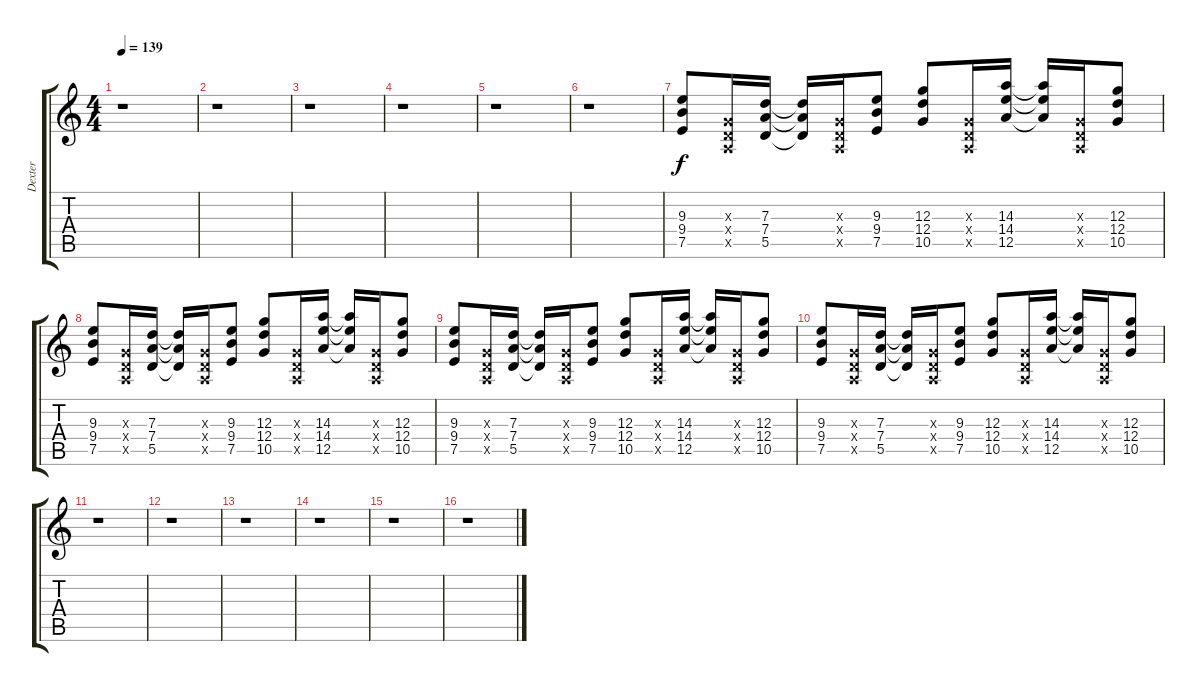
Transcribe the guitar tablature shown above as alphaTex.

\track ("Dexter" "Dexter") {instrument distortionguitar}
\staff {score tabs}
\tuning (E4 B3 G3 D3 A2 D2) {hide}
\ts (4 4)
\tempo 139
\clef g2
\ks c
r.1{dy f} |
r.1 |
r.1 |
r.1 |
r.1 |
r.1 |
(9.3 9.4 7.5).8 (0.3{x} 0.4{x} 0.5{x}).16 (7.3 7.4 5.5).16 (7.3{t} 7.4{t} 5.5{t}).16 (0.3{x} 0.4{x} 0.5{x}).16 (9.3 9.4 7.5).8 (12.3 12.4 10.5).8 (0.3{x} 0.4{x} 0.5{x}).16 (14.3 14.4 12.5).16 (14.3{t} 14.4{t} 12.5{t}).16 (0.3{x} 0.4{x} 0.5{x}).16 (12.3 12.4 10.5).8 |
(9.3 9.4 7.5).8 (0.3{x} 0.4{x} 0.5{x}).16 (7.3 7.4 5.5).16 (7.3{t} 7.4{t} 5.5{t}).16 (0.3{x} 0.4{x} 0.5{x}).16 (9.3 9.4 7.5).8 (12.3 12.4 10.5).8 (0.3{x} 0.4{x} 0.5{x}).16 (14.3 14.4 12.5).16 (14.3{t} 14.4{t} 12.5{t}).16 (0.3{x} 0.4{x} 0.5{x}).16 (12.3 12.4 10.5).8 |
(9.3 9.4 7.5).8 (0.3{x} 0.4{x} 0.5{x}).16 (7.3 7.4 5.5).16 (7.3{t} 7.4{t} 5.5{t}).16 (0.3{x} 0.4{x} 0.5{x}).16 (9.3 9.4 7.5).8 (12.3 12.4 10.5).8 (0.3{x} 0.4{x} 0.5{x}).16 (14.3 14.4 12.5).16 (14.3{t} 14.4{t} 12.5{t}).16 (0.3{x} 0.4{x} 0.5{x}).16 (12.3 12.4 10.5).8 |
(9.3 9.4 7.5).8 (0.3{x} 0.4{x} 0.5{x}).16 (7.3 7.4 5.5).16 (7.3{t} 7.4{t} 5.5{t}).16 (0.3{x} 0.4{x} 0.5{x}).16 (9.3 9.4 7.5).8 (12.3 12.4 10.5).8 (0.3{x} 0.4{x} 0.5{x}).16 (14.3 14.4 12.5).16 (14.3{t} 14.4{t} 12.5{t}).16 (0.3{x} 0.4{x} 0.5{x}).16 (12.3 12.4 10.5).8 |
r.1 |
r.1 |
r.1 |
r.1 |
r.1 |
r.1
